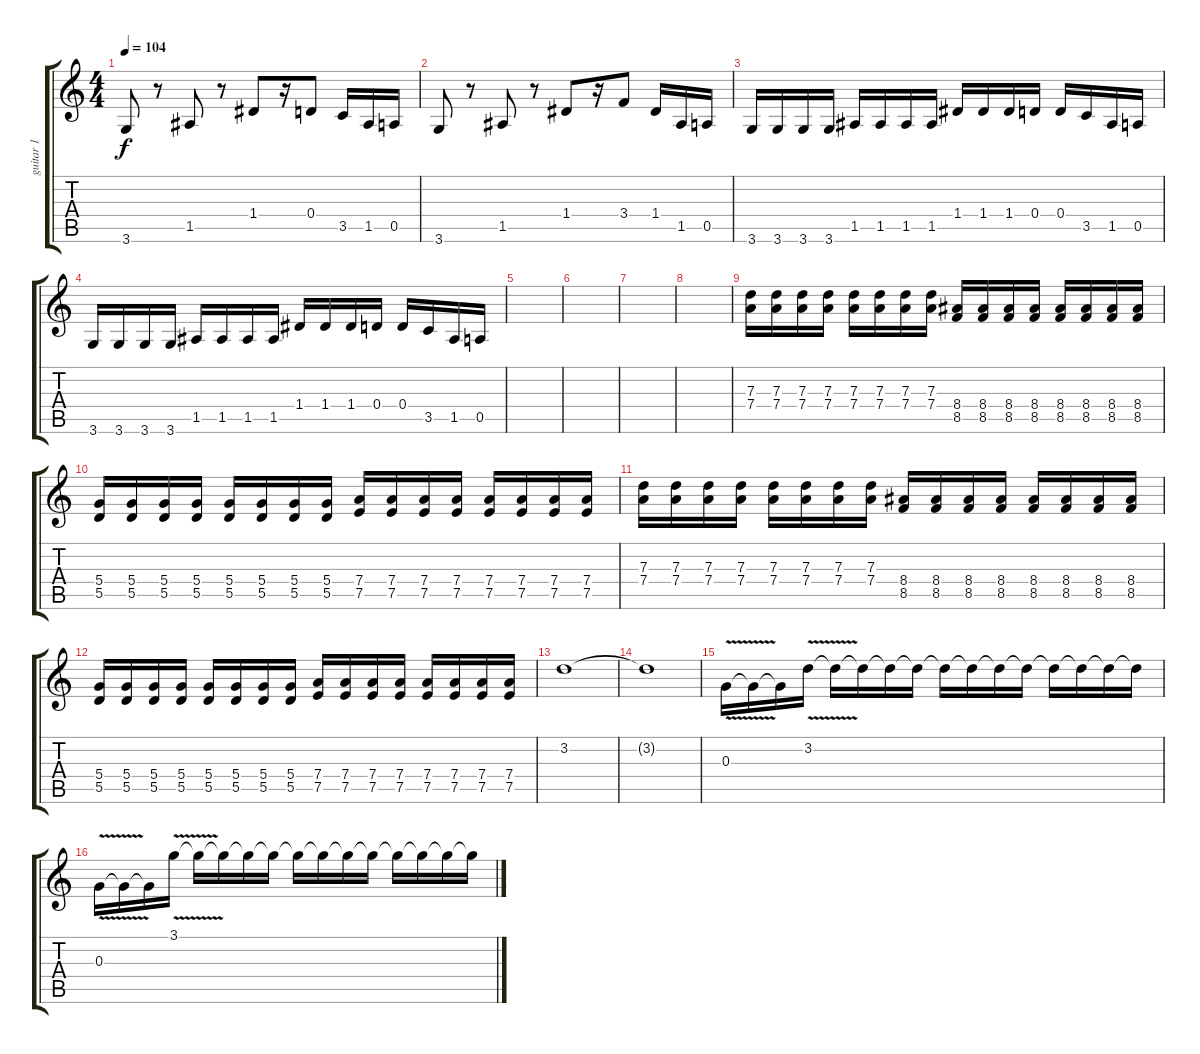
\track ("guitar 1" "guitar 1") {instrument overdrivenguitar}
\staff {score tabs}
\tuning (E4 B3 G3 D3 A2 E2) {hide}
\ts (4 4)
\tempo 104
\clef g2
\ks c
3.6.8{dy f instrument overdrivenguitar} r.8 1.5.8 r.8 1.4.8 r.16 0.4.8 3.5.16 1.5.16 0.5.16 |
3.6.8{instrument overdrivenguitar} r.8 1.5.8 r.8 1.4.8 r.16 3.4.8 1.4.16 1.5.16 0.5.16 |
3.6.16 3.6.16 3.6.16 3.6.16 1.5.16 1.5.16 1.5.16 1.5.16 1.4.16 1.4.16 1.4.16 0.4.16 0.4.16 3.5.16 1.5.16 0.5.16 |
3.6.16 3.6.16 3.6.16 3.6.16 1.5.16 1.5.16 1.5.16 1.5.16 1.4.16 1.4.16 1.4.16 0.4.16 0.4.16 3.5.16 1.5.16 0.5.16 |
|
|
|
|
(7.3 7.4).16 (7.3 7.4).16 (7.3 7.4).16 (7.3 7.4).16 (7.3 7.4).16 (7.3 7.4).16 (7.3 7.4).16 (7.3 7.4).16 (8.4 8.5).16 (8.4 8.5).16 (8.4 8.5).16 (8.4 8.5).16 (8.4 8.5).16 (8.4 8.5).16 (8.4 8.5).16 (8.4 8.5).16 |
(5.4 5.5).16 (5.4 5.5).16 (5.4 5.5).16 (5.4 5.5).16 (5.4 5.5).16 (5.4 5.5).16 (5.4 5.5).16 (5.4 5.5).16 (7.4 7.5).16 (7.4 7.5).16 (7.4 7.5).16 (7.4 7.5).16 (7.4 7.5).16 (7.4 7.5).16 (7.4 7.5).16 (7.4 7.5).16 |
(7.3 7.4).16 (7.3 7.4).16 (7.3 7.4).16 (7.3 7.4).16 (7.3 7.4).16 (7.3 7.4).16 (7.3 7.4).16 (7.3 7.4).16 (8.4 8.5).16 (8.4 8.5).16 (8.4 8.5).16 (8.4 8.5).16 (8.4 8.5).16 (8.4 8.5).16 (8.4 8.5).16 (8.4 8.5).16 |
(5.4 5.5).16 (5.4 5.5).16 (5.4 5.5).16 (5.4 5.5).16 (5.4 5.5).16 (5.4 5.5).16 (5.4 5.5).16 (5.4 5.5).16 (7.4 7.5).16 (7.4 7.5).16 (7.4 7.5).16 (7.4 7.5).16 (7.4 7.5).16 (7.4 7.5).16 (7.4 7.5).16 (7.4 7.5).16 |
3.2.1 |
3.2{t}.1 |
0.3{v}.16 0.3{t}.16 0.3{t}.16 3.2{v}.16 3.2{t}.16 3.2{t}.16 3.2{t}.16 3.2{t}.16 3.2{t}.16 3.2{t}.16 3.2{t}.16 3.2{t}.16 3.2{t}.16 3.2{t}.16 3.2{t}.16 3.2{t}.16 |
0.3{v}.16 0.3{t}.16 0.3{t}.16 3.1{v}.16 3.1{t}.16 3.1{t}.16 3.1{t}.16 3.1{t}.16 3.1{t}.16 3.1{t}.16 3.1{t}.16 3.1{t}.16 3.1{t}.16 3.1{t}.16 3.1{t}.16 3.1{t}.16
